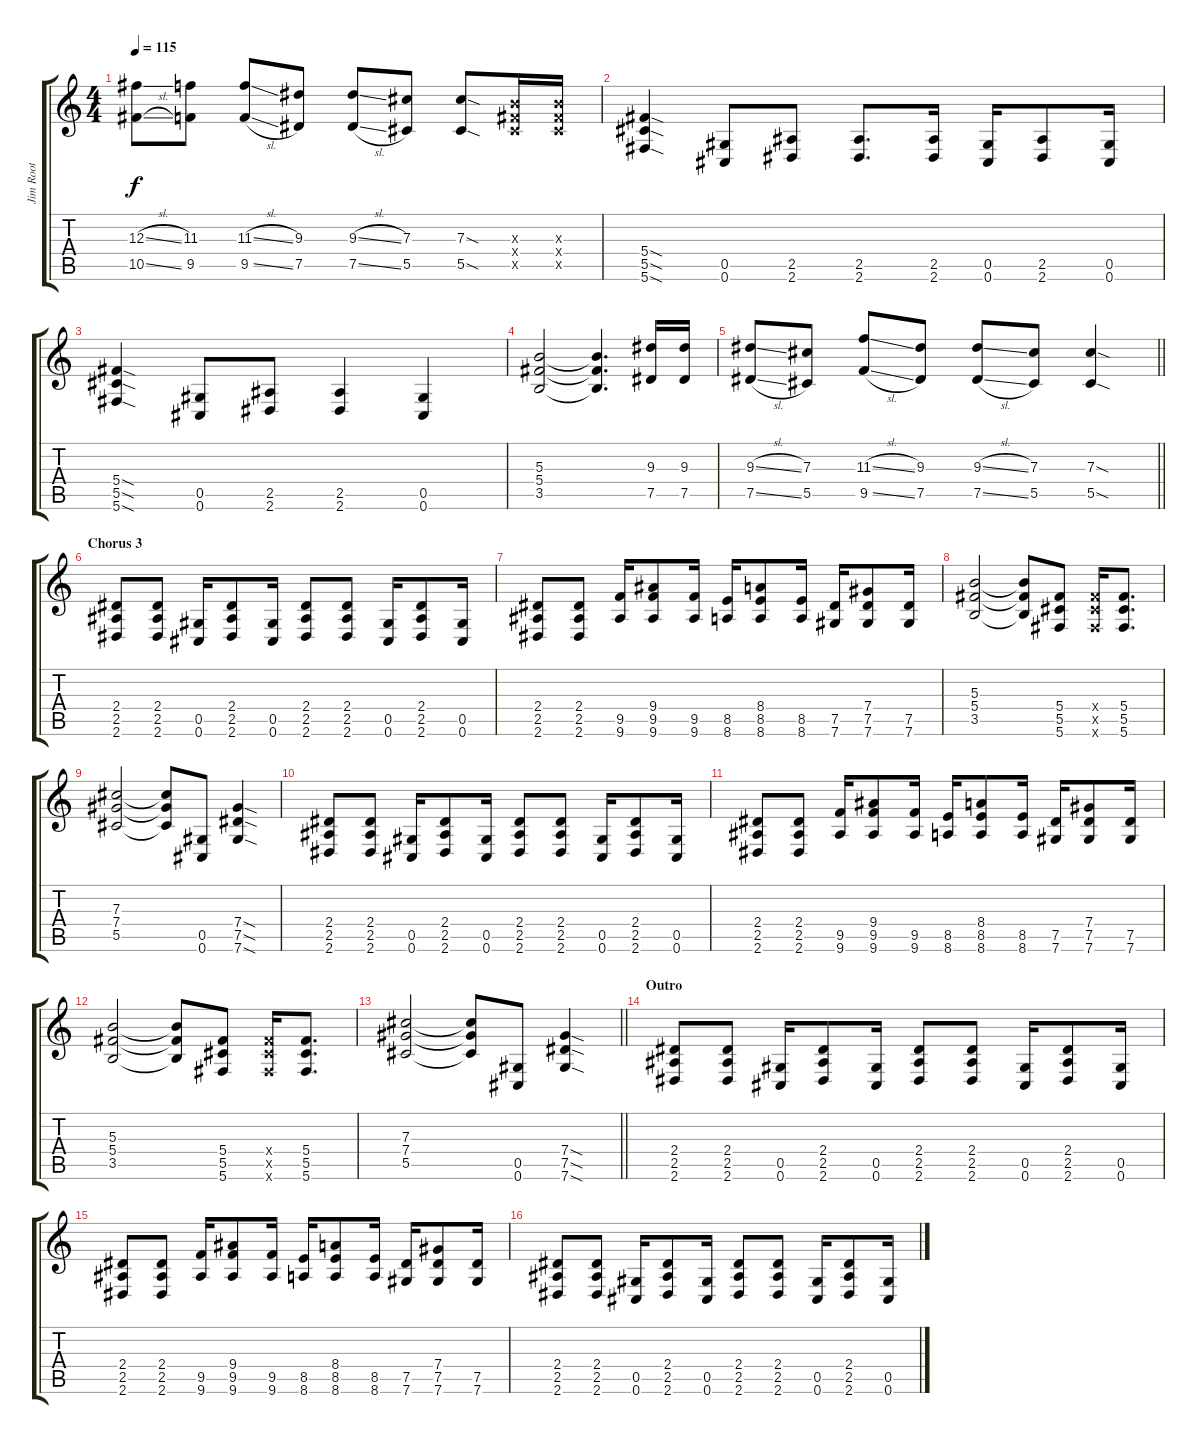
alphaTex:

\track ("Jim Root" "Jim Root") {instrument distortionguitar}
\staff {score tabs}
\tuning (Eb4 Bb3 Gb3 Db3 Ab2 Db2) {hide}
\ts (4 4)
\tempo 115
\clef g2
\ks c
(12.3{sl} 10.5{sl}).8{dy f} (11.3 9.5).8 (11.3{sl} 9.5{sl}).8 (9.3 7.5).8 (9.3{sl} 7.5{sl}).8 (7.3 5.5).8 (7.3{sod} 5.5{sod}).8 (5.3{x} 5.4{x} 5.5{x}).16 (5.3{x} 5.4{x} 5.5{x}).16 |
(5.4{sod} 5.5{sod} 5.6{sod}).4 (0.5 0.6).8 (2.5 2.6).8 (2.5 2.6).8{d} (2.5 2.6).16 (0.5 0.6).16 (2.5 2.6).8 (0.5 0.6).16 |
(5.4{sod} 5.5{sod} 5.6{sod}).4 (0.5 0.6).8 (2.5 2.6).8 (2.5 2.6).4 (0.5 0.6).4 |
(5.3 5.4 3.5).2 (5.3{t} 5.4{t} 3.5{t}).4{d} (9.3 7.5).16 (9.3 7.5).16 |
\barLineRight lightlight
(9.3{sl} 7.5{sl}).8 (7.3 5.5).8 (11.3{sl} 9.5{sl}).8 (9.3 7.5).8 (9.3{sl} 7.5{sl}).8 (7.3 5.5).8 (7.3{sod} 5.5{sod}).4 |
\section ("" "Chorus 3")
(2.4 2.5 2.6).8 (2.4 2.5 2.6).8 (0.5 0.6).16 (2.4 2.5 2.6).8 (0.5 0.6).16 (2.4 2.5 2.6).8 (2.4 2.5 2.6).8 (0.5 0.6).16 (2.4 2.5 2.6).8 (0.5 0.6).16 |
(2.4 2.5 2.6).8 (2.4 2.5 2.6).8 (9.5 9.6).16 (9.4 9.5 9.6).8 (9.5 9.6).16 (8.5 8.6).16 (8.4 8.5 8.6).8 (8.5 8.6).16 (7.5 7.6).16 (7.4 7.5 7.6).8 (7.5 7.6).16 |
(5.3 5.4 3.5).2 (5.3{t} 5.4{t} 3.5{t}).8 (5.4 5.5 5.6).8 (5.4{x} 5.5{x} 5.6{x}).16 (5.4 5.5 5.6).8{d} |
(7.3 7.4 5.5).2 (7.3{t} 7.4{t} 5.5{t}).8 (0.5 0.6).8 (7.4{sod} 7.5{sod} 7.6{sod}).4 |
(2.4 2.5 2.6).8 (2.4 2.5 2.6).8 (0.5 0.6).16 (2.4 2.5 2.6).8 (0.5 0.6).16 (2.4 2.5 2.6).8 (2.4 2.5 2.6).8 (0.5 0.6).16 (2.4 2.5 2.6).8 (0.5 0.6).16 |
(2.4 2.5 2.6).8 (2.4 2.5 2.6).8 (9.5 9.6).16 (9.4 9.5 9.6).8 (9.5 9.6).16 (8.5 8.6).16 (8.4 8.5 8.6).8 (8.5 8.6).16 (7.5 7.6).16 (7.4 7.5 7.6).8 (7.5 7.6).16 |
(5.3 5.4 3.5).2 (5.3{t} 5.4{t} 3.5{t}).8 (5.4 5.5 5.6).8 (5.4{x} 5.5{x} 5.6{x}).16 (5.4 5.5 5.6).8{d} |
\barLineRight lightlight
(7.3 7.4 5.5).2 (7.3{t} 7.4{t} 5.5{t}).8 (0.5 0.6).8 (7.4{sod} 7.5{sod} 7.6{sod}).4 |
\section ("" "Outro")
(2.4 2.5 2.6).8 (2.4 2.5 2.6).8 (0.5 0.6).16 (2.4 2.5 2.6).8 (0.5 0.6).16 (2.4 2.5 2.6).8 (2.4 2.5 2.6).8 (0.5 0.6).16 (2.4 2.5 2.6).8 (0.5 0.6).16 |
(2.4 2.5 2.6).8 (2.4 2.5 2.6).8 (9.5 9.6).16 (9.4 9.5 9.6).8 (9.5 9.6).16 (8.5 8.6).16 (8.4 8.5 8.6).8 (8.5 8.6).16 (7.5 7.6).16 (7.4 7.5 7.6).8 (7.5 7.6).16 |
(2.4 2.5 2.6).8 (2.4 2.5 2.6).8 (0.5 0.6).16 (2.4 2.5 2.6).8 (0.5 0.6).16 (2.4 2.5 2.6).8 (2.4 2.5 2.6).8 (0.5 0.6).16 (2.4 2.5 2.6).8 (0.5 0.6).16
